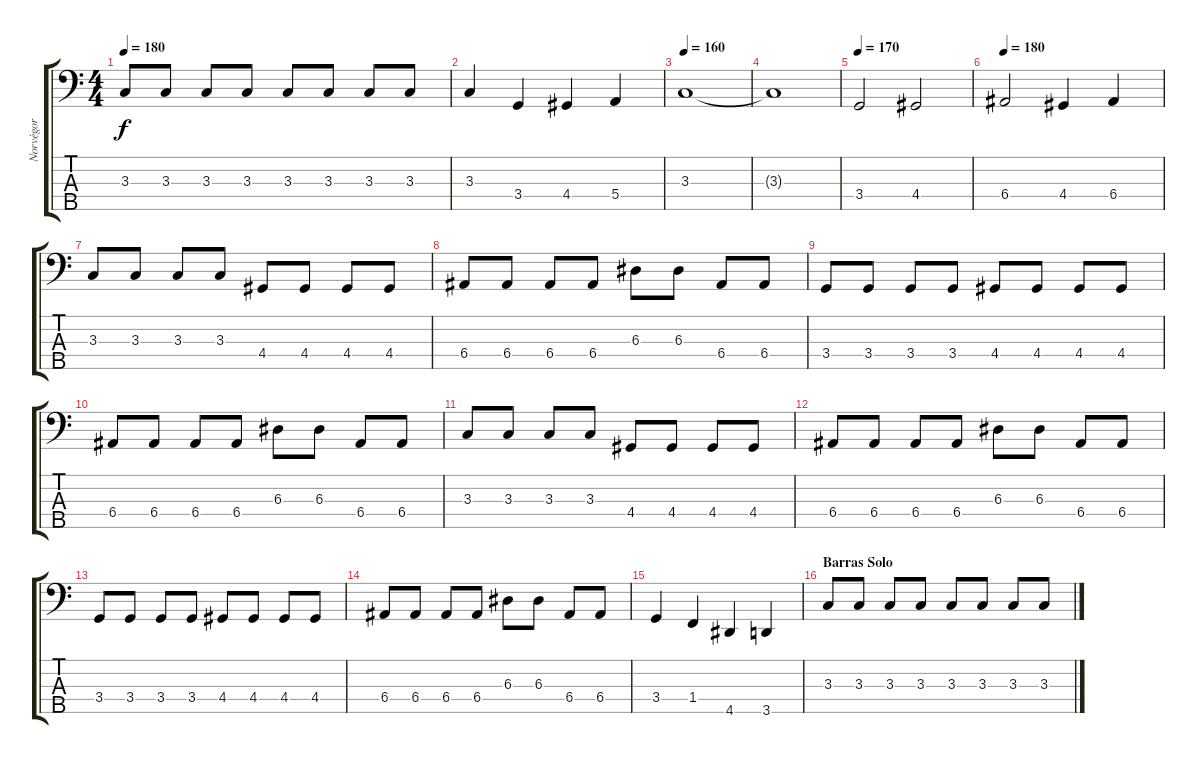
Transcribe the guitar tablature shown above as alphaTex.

\track ("Norvègor" "Norvègor") {instrument electricbassfinger}
\staff {score tabs}
\tuning (G2 D2 A1 E1 B0) {hide}
\ts (4 4)
\tempo 180
\clef f4
\ks c
3.3{t}.8{dy f} 3.3.8 3.3.8 3.3.8 3.3.8 3.3.8 3.3.8 3.3.8 |
3.3.4 3.4.4 4.4.4 5.4.4 |
\tempo 160
3.3.1 |
3.3{t}.1 |
\tempo 170
3.4.2 4.4.2 |
\tempo 180
6.4.2 4.4.4 6.4.4 |
3.3.8 3.3.8 3.3.8 3.3.8 4.4.8 4.4.8 4.4.8 4.4.8 |
6.4.8 6.4.8 6.4.8 6.4.8 6.3.8 6.3.8 6.4.8 6.4.8 |
3.4.8 3.4.8 3.4.8 3.4.8 4.4.8 4.4.8 4.4.8 4.4.8 |
6.4.8 6.4.8 6.4.8 6.4.8 6.3.8 6.3.8 6.4.8 6.4.8 |
3.3.8 3.3.8 3.3.8 3.3.8 4.4.8 4.4.8 4.4.8 4.4.8 |
6.4.8 6.4.8 6.4.8 6.4.8 6.3.8 6.3.8 6.4.8 6.4.8 |
3.4.8 3.4.8 3.4.8 3.4.8 4.4.8 4.4.8 4.4.8 4.4.8 |
6.4.8 6.4.8 6.4.8 6.4.8 6.3.8 6.3.8 6.4.8 6.4.8 |
3.4.4 1.4.4 4.5.4 3.5.4 |
\section ("" "Barras Solo")
3.3.8 3.3.8 3.3.8 3.3.8 3.3.8 3.3.8 3.3.8 3.3.8
